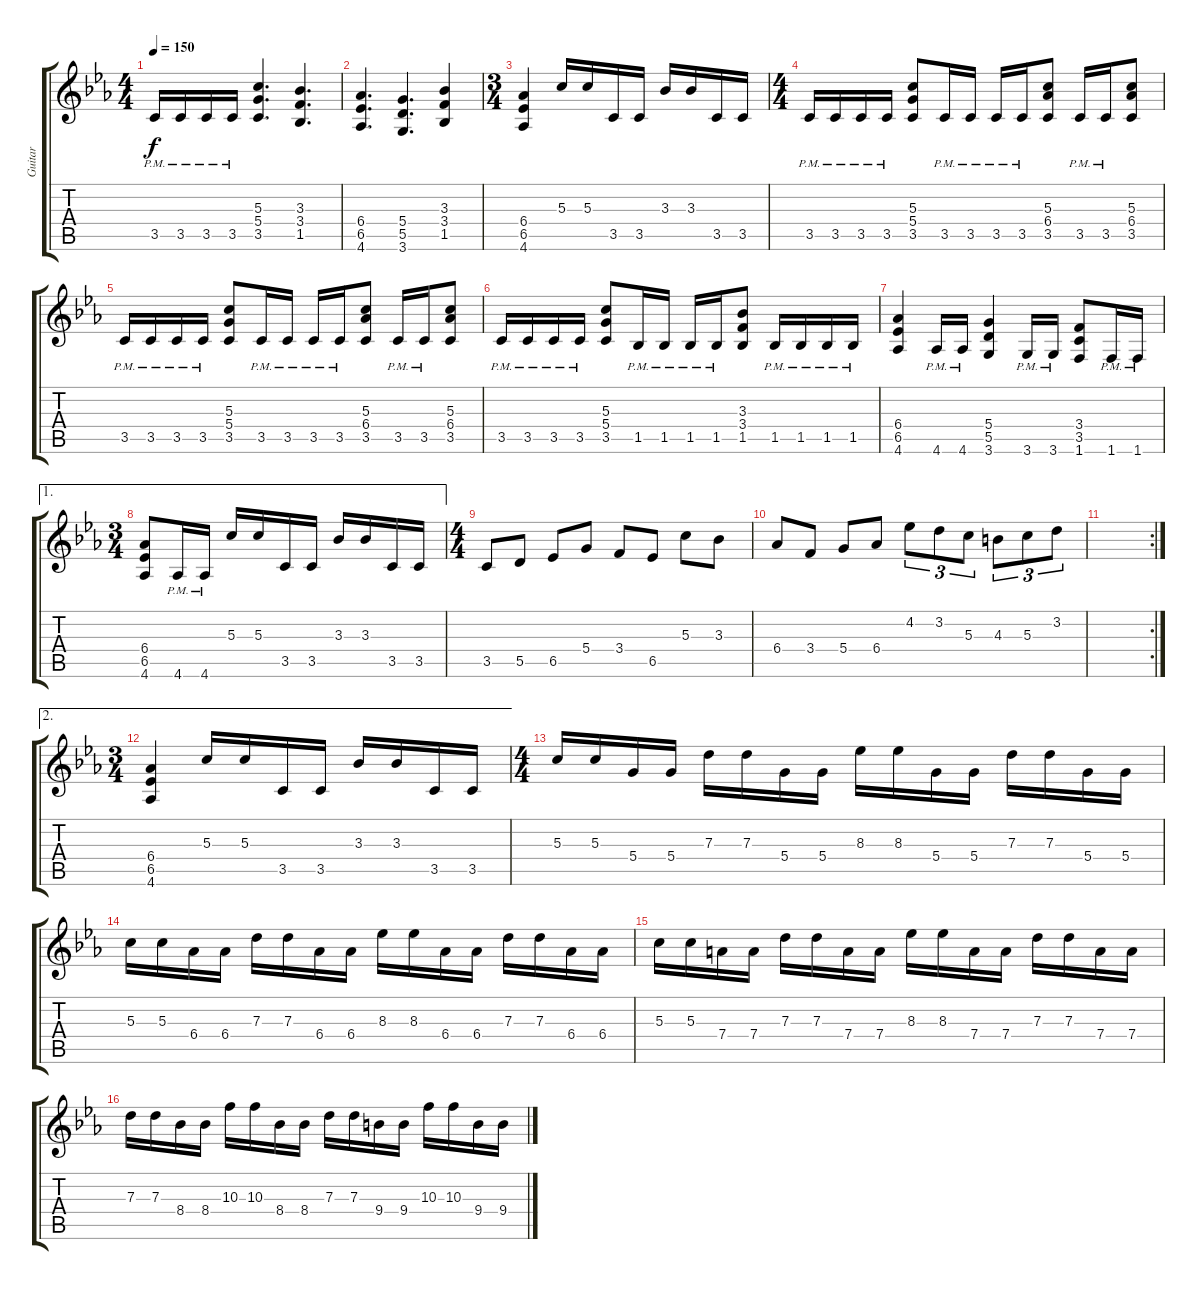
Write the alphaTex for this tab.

\track ("Guitar" "Guitar") {instrument acousticguitarnylon}
\staff {score tabs}
\tuning (E4 B3 G3 D3 A2 E2) {hide}
\ts (4 4)
\tempo 150
\clef g2
\ks eb
3.5{pm}.16{dy f} 3.5{pm}.16 3.5{pm}.16 3.5{pm}.16 (5.3 5.4 3.5).4{d} (3.3 3.4 1.5).4{d} |
(6.4 6.5 4.6).4{d} (5.4 5.5 3.6).4{d} (3.3 3.4 1.5).4 |
\ts (3 4)
(6.4 6.5 4.6).4 5.3.16 5.3.16 3.5.16 3.5.16 3.3.16 3.3.16 3.5.16 3.5.16 |
\ts (4 4)
3.5{pm}.16 3.5{pm}.16 3.5{pm}.16 3.5{pm}.16 (5.3 5.4 3.5).8 3.5{pm}.16 3.5{pm}.16 3.5{pm}.16 3.5{pm}.16 (5.3 6.4 3.5).8 3.5{pm}.16 3.5{pm}.16 (5.3 6.4 3.5).8 |
3.5{pm}.16 3.5{pm}.16 3.5{pm}.16 3.5{pm}.16 (5.3 5.4 3.5).8 3.5{pm}.16 3.5{pm}.16 3.5{pm}.16 3.5{pm}.16 (5.3 6.4 3.5).8 3.5{pm}.16 3.5{pm}.16 (5.3 6.4 3.5).8 |
3.5{pm}.16 3.5{pm}.16 3.5{pm}.16 3.5{pm}.16 (5.3 5.4 3.5).8 1.5{pm}.16 1.5{pm}.16 1.5{pm}.16 1.5{pm}.16 (3.3 3.4 1.5).8 1.5{pm}.16 1.5{pm}.16 1.5{pm}.16 1.5{pm}.16 |
(6.4 6.5 4.6).4 4.6{pm}.16 4.6{pm}.16 (5.4 5.5 3.6).4 3.6{pm}.16 3.6{pm}.16 (3.4 3.5 1.6).8 1.6{pm}.16 1.6{pm}.16 |
\ae 1
\ts (3 4)
(6.4 6.5 4.6).8 4.6{pm}.16 4.6{pm}.16 5.3.16 5.3.16 3.5.16 3.5.16 3.3.16 3.3.16 3.5.16 3.5.16 |
\ts (4 4)
3.5.8 5.5.8 6.5.8 5.4.8 3.4.8 6.5.8 5.3.8 3.3.8 |
6.4.8 3.4.8 5.4.8 6.4.8 4.2.8{tu (3 2)} 3.2.8{tu (3 2)} 5.3.8{tu (3 2)} 4.3.8{tu (3 2)} 5.3.8{tu (3 2)} 3.2.8{tu (3 2)} |
\rc 2
|
\ae 2
\ts (3 4)
(6.4 6.5 4.6).4 5.3.16 5.3.16 3.5.16 3.5.16 3.3.16 3.3.16 3.5.16 3.5.16 |
\ts (4 4)
5.3.16 5.3.16 5.4.16 5.4.16 7.3.16 7.3.16 5.4.16 5.4.16 8.3.16 8.3.16 5.4.16 5.4.16 7.3.16 7.3.16 5.4.16 5.4.16 |
5.3.16 5.3.16 6.4.16 6.4.16 7.3.16 7.3.16 6.4.16 6.4.16 8.3.16 8.3.16 6.4.16 6.4.16 7.3.16 7.3.16 6.4.16 6.4.16 |
5.3.16 5.3.16 7.4.16 7.4.16 7.3.16 7.3.16 7.4.16 7.4.16 8.3.16 8.3.16 7.4.16 7.4.16 7.3.16 7.3.16 7.4.16 7.4.16 |
7.3.16 7.3.16 8.4.16 8.4.16 10.3.16 10.3.16 8.4.16 8.4.16 7.3.16 7.3.16 9.4.16 9.4.16 10.3.16 10.3.16 9.4.16 9.4.16
